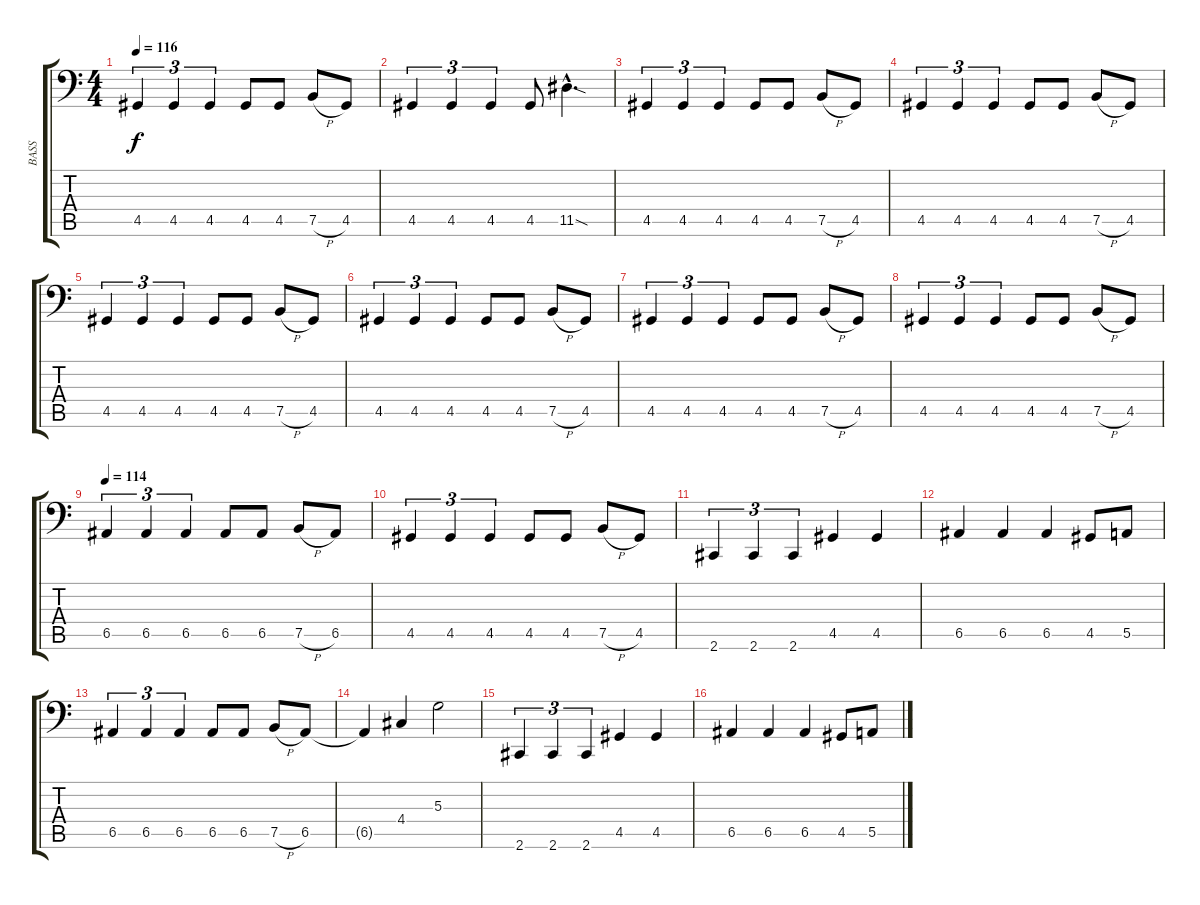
\track ("BASS" "BASS") {instrument electricbassfinger}
\staff {score tabs}
\tuning (C3 G2 D2 A1 E1 B0) {hide}
\ts (4 4)
\tempo 116
\tempo 112
\tempo 116
\clef f4
\ks c
4.5.4{tu (3 2) dy f instrument electricbassfinger} 4.5.4{tu (3 2)} 4.5.4{tu (3 2)} 4.5.8 4.5.8 7.5{h}.8 4.5.8 |
4.5.4{tu (3 2)} 4.5.4{tu (3 2)} 4.5.4{tu (3 2)} 4.5.8 11.5{sod hac}.4{d} |
4.5.4{tu (3 2)} 4.5.4{tu (3 2)} 4.5.4{tu (3 2)} 4.5.8 4.5.8 7.5{h}.8 4.5.8 |
4.5.4{tu (3 2)} 4.5.4{tu (3 2)} 4.5.4{tu (3 2)} 4.5.8 4.5.8 7.5{h}.8 4.5.8 |
4.5.4{tu (3 2)} 4.5.4{tu (3 2)} 4.5.4{tu (3 2)} 4.5.8 4.5.8 7.5{h}.8 4.5.8 |
4.5.4{tu (3 2)} 4.5.4{tu (3 2)} 4.5.4{tu (3 2)} 4.5.8 4.5.8 7.5{h}.8 4.5.8 |
4.5.4{tu (3 2)} 4.5.4{tu (3 2)} 4.5.4{tu (3 2)} 4.5.8 4.5.8 7.5{h}.8 4.5.8 |
4.5.4{tu (3 2)} 4.5.4{tu (3 2)} 4.5.4{tu (3 2)} 4.5.8 4.5.8 7.5{h}.8 4.5.8 |
\tempo 116
\tempo 114
6.5.4{tu (3 2)} 6.5.4{tu (3 2)} 6.5.4{tu (3 2)} 6.5.8 6.5.8 7.5{h}.8 6.5.8 |
4.5.4{tu (3 2)} 4.5.4{tu (3 2)} 4.5.4{tu (3 2)} 4.5.8 4.5.8 7.5{h}.8 4.5.8 |
2.6.4{tu (3 2)} 2.6.4{tu (3 2)} 2.6.4{tu (3 2)} 4.5.4 4.5.4 |
6.5.4 6.5.4 6.5.4 4.5.8 5.5.8 |
6.5.4{tu (3 2)} 6.5.4{tu (3 2)} 6.5.4{tu (3 2)} 6.5.8 6.5.8 7.5{h}.8 6.5.8 |
6.5{t}.4 4.4.4 5.3.2 |
2.6.4{tu (3 2)} 2.6.4{tu (3 2)} 2.6.4{tu (3 2)} 4.5.4 4.5.4 |
6.5.4 6.5.4 6.5.4 4.5.8 5.5.8
